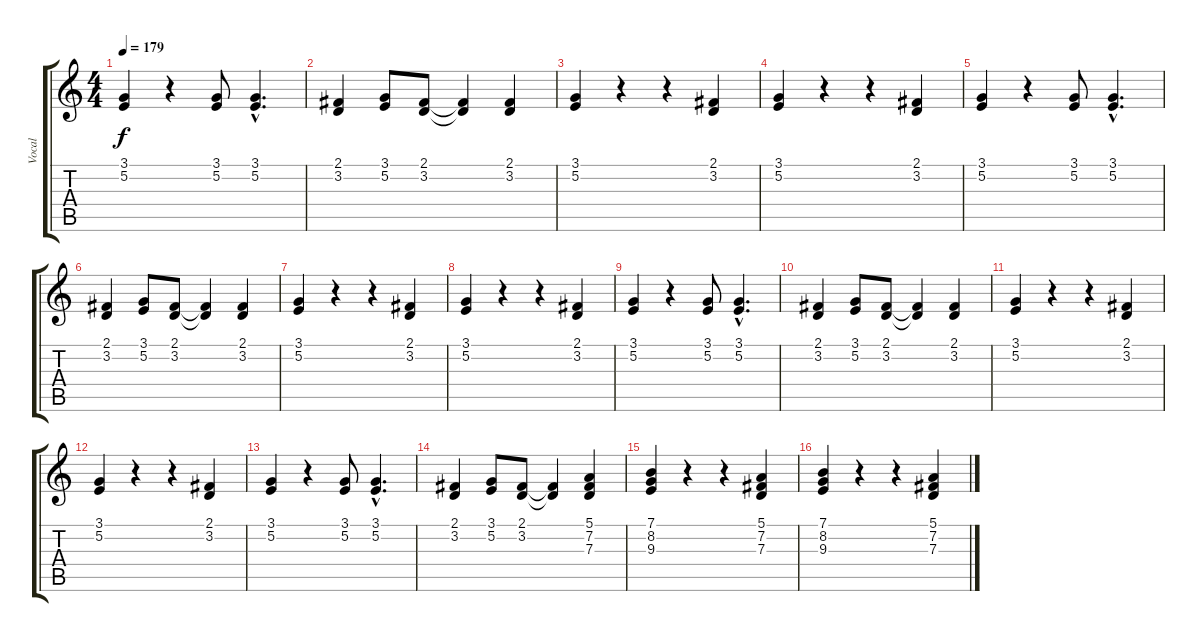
\track ("Vocal" "Vocal") {instrument tenorsax}
\staff {score tabs}
\tuning (E4 B3 G3 D3 A2 E2) {hide}
\ts (4 4)
\tempo 179
\clef g2
\ks c
(3.1 5.2).4{dy f} r.4 (3.1 5.2).8 (3.1{hac} 5.2{hac}).4{d} |
(2.1 3.2).4 (3.1 5.2).8 (2.1 3.2).8 (2.1{t} 3.2{t}).4 (2.1 3.2).4 |
(3.1 5.2).4 r.4 r.4 (2.1 3.2).4 |
(3.1 5.2).4 r.4 r.4 (2.1 3.2).4 |
(3.1 5.2).4 r.4 (3.1 5.2).8 (3.1{hac} 5.2{hac}).4{d} |
(2.1 3.2).4 (3.1 5.2).8 (2.1 3.2).8 (2.1{t} 3.2{t}).4 (2.1 3.2).4 |
(3.1 5.2).4 r.4 r.4 (2.1 3.2).4 |
(3.1 5.2).4 r.4 r.4 (2.1 3.2).4 |
(3.1 5.2).4 r.4 (3.1 5.2).8 (3.1{hac} 5.2{hac}).4{d} |
(2.1 3.2).4 (3.1 5.2).8 (2.1 3.2).8 (2.1{t} 3.2{t}).4 (2.1 3.2).4 |
(3.1 5.2).4 r.4 r.4 (2.1 3.2).4 |
(3.1 5.2).4 r.4 r.4 (2.1 3.2).4 |
(3.1 5.2).4 r.4 (3.1 5.2).8 (3.1{hac} 5.2{hac}).4{d} |
(2.1 3.2).4 (3.1 5.2).8 (2.1 3.2).8 (2.1{t} 3.2{t}).4 (5.1 7.2 7.3).4 |
(7.1 8.2 9.3).4 r.4 r.4 (5.1 7.2 7.3).4 |
(7.1 8.2 9.3).4 r.4 r.4 (5.1 7.2 7.3).4
